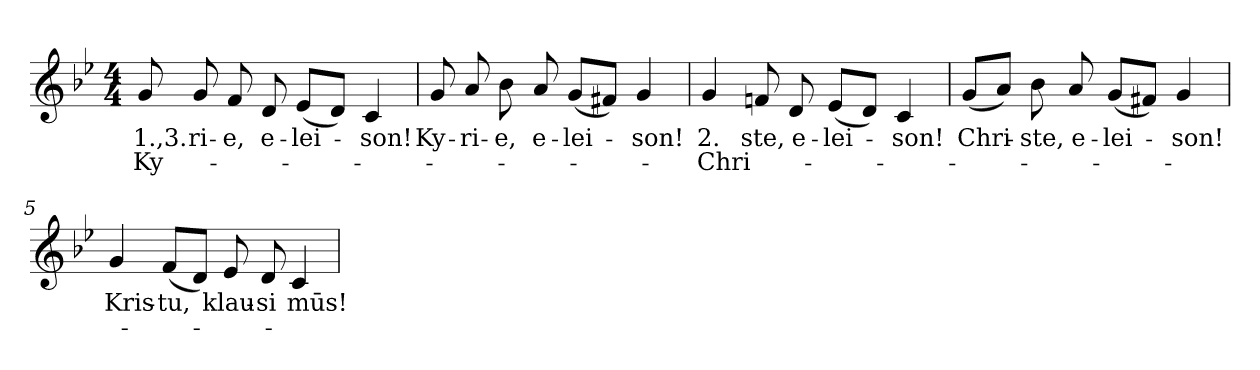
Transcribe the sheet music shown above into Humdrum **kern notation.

**kern	**text	**text
*part1	*part1	*part1
*staff1	*staff1	*staff1
!!LO:PB:g=z
*clefG2	*	*
*k[b-e-]	*	*
*B-:	*	*
*M4/4	*	*
=1	=1	=1
!	!LO:LY:b:color=#000000	!LO:LY:b:color=#000000
8gi/	1.,3.	Ky-
!	!LO:LY:b:color=#000000	!
8gi/	-ri-	.
!	!LO:LY:b:color=#000000	!
8fi/	-e,	.
!	!LO:LY:b:color=#000000	!
8di/	e-	.
!	!LO:LY:b:color=#000000	!
(8e-i/L	-lei-	.
8di/J)	.	.
!	!LO:LY:b:color=#000000	!
4ci/	-son!	.
=2	=2	=2
!	!LO:LY:b:color=#000000	!
8gi/	Ky-	.
!	!LO:LY:b:color=#000000	!
8ai/	-ri-	.
!	!LO:LY:b:color=#000000	!
8b-i\	-e,	.
!	!LO:LY:b:color=#000000	!
8ai/	e-	.
!	!LO:LY:b:color=#000000	!
(8gi/L	-lei-	.
8f#Xi/J)	.	.
!	!LO:LY:b:color=#000000	!
4gi/	-son!	.
=3	=3	=3
!	!LO:LY:b:color=#000000	!LO:LY:b:color=#000000
4gi/	2.	Chri-
!	!LO:LY:b:color=#000000	!
8fni/	-ste,	.
!	!LO:LY:b:color=#000000	!
8di/	e-	.
!	!LO:LY:b:color=#000000	!
(8e-i/L	-lei-	.
8di/J)	.	.
!	!LO:LY:b:color=#000000	!
4ci/	-son!	.
=4	=4	=4
!	!LO:LY:b:color=#000000	!
(8gi/L	Chri-	.
8ai/J)	.	.
!	!LO:LY:b:color=#000000	!
8b-i\	-ste,	.
!	!LO:LY:b:color=#000000	!
8ai/	e-	.
!	!LO:LY:b:color=#000000	!
(8gi/L	-lei-	.
8f#Xi/J)	.	.
!	!LO:LY:b:color=#000000	!
4gi/	-son!	.
!!LO:LB:g=z
=5	=5	=5
!	!LO:LY:b:color=#000000	!
4gi/	Kris-	.
!	!LO:LY:b:color=#000000	!
(8fi/L	-tu,	.
8di/J)	.	.
!	!LO:LY:b:color=#000000	!
8e-i/	klau-	.
!	!LO:LY:b:color=#000000	!
8di/	-si	.
!	!LO:LY:b:color=#000000	!
4ci/	mūs!	.
=	=	=
*-	*-	*-
